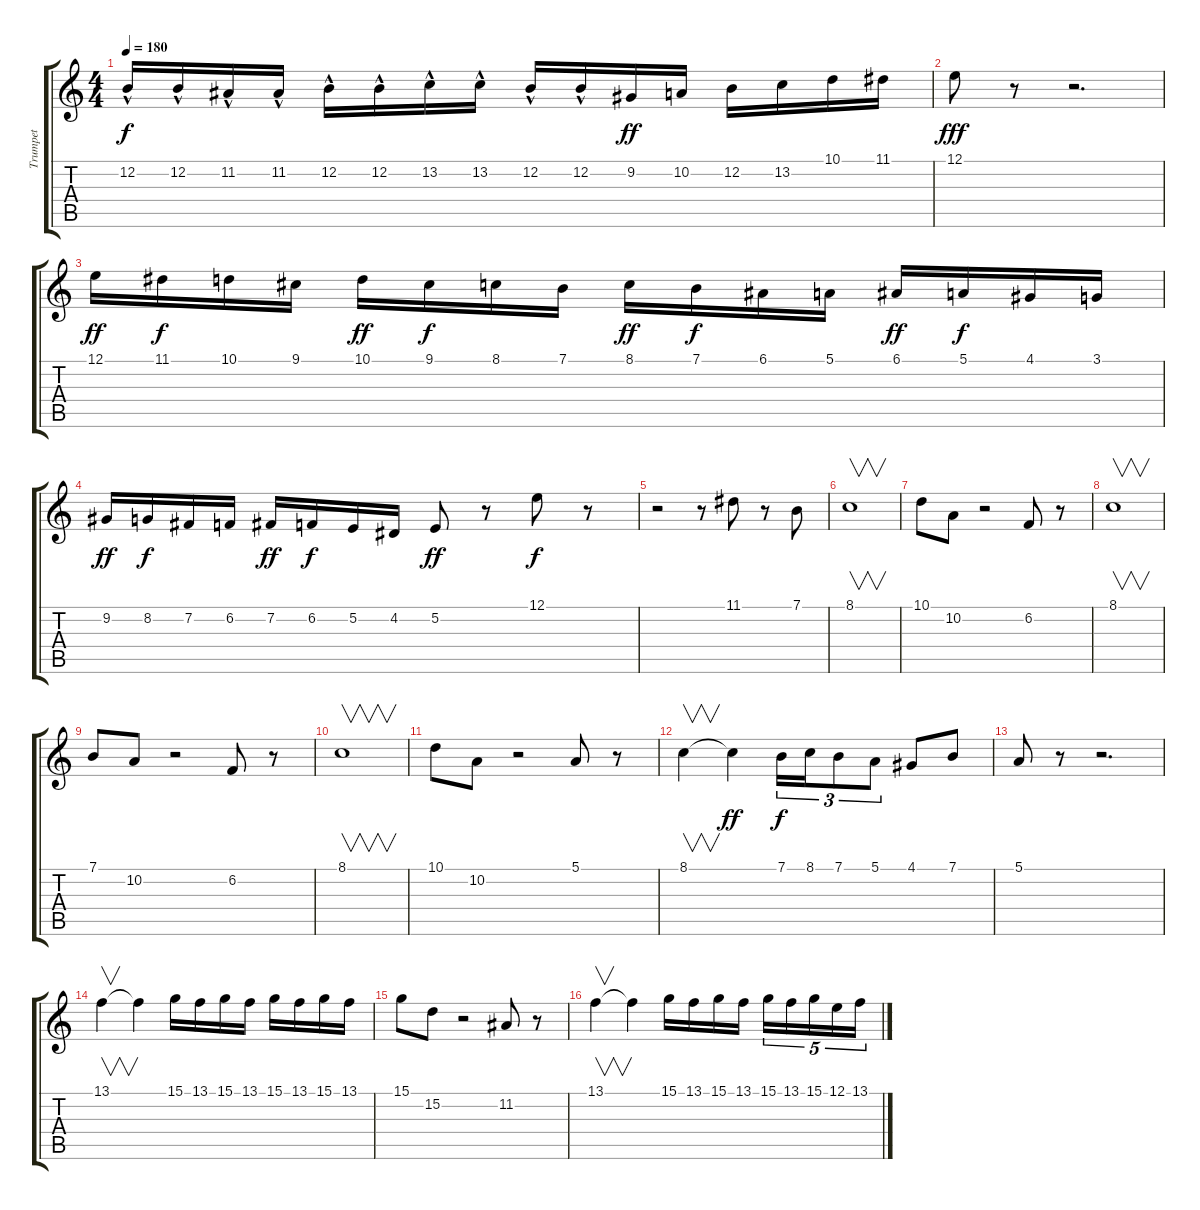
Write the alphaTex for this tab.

\track ("Trumpet" "Trumpet") {instrument trumpet}
\staff {score tabs}
\tuning (E4 B3 G3 D3 A2 E2) {hide}
\ts (4 4)
\tempo 180
\clef g2
\ks c
12.2{hac}.16{dy f} 12.2{hac}.16 11.2{hac}.16 11.2{hac}.16 12.2{hac}.16 12.2{hac}.16 13.2{hac}.16 13.2{hac}.16 12.2{hac}.16 12.2{hac}.16 9.2.16{dy ff} 10.2.16 12.2.16 13.2.16 10.1.16 11.1.16 |
12.1.8{dy fff} r.8 r.2{d} |
12.1.16{dy ff} 11.1.16{dy f} 10.1.16 9.1.16 10.1.16{dy ff} 9.1.16{dy f} 8.1.16 7.1.16 8.1.16{dy ff} 7.1.16{dy f} 6.1.16 5.1.16 6.1.16{dy ff} 5.1.16{dy f} 4.1.16 3.1.16 |
9.2.16{dy ff} 8.2.16{dy f} 7.2.16 6.2.16 7.2.16{dy ff} 6.2.16{dy f} 5.2.16 4.2.16 5.2.8{dy ff} r.8 12.1.8{dy f} r.8 |
r.2 r.8 11.1.8 r.8 7.1.8 |
8.1.1{v} |
10.1.8 10.2.8 r.2 6.2.8 r.8 |
8.1.1{v} |
7.1.8 10.2.8 r.2 6.2.8 r.8 |
8.1.1{v} |
10.1.8 10.2.8 r.2 5.1.8 r.8 |
8.1.4{v} 8.1{t}.4{dy ff} 7.1.16{tu (3 2) dy f} 8.1.16{tu (3 2)} 7.1.8{tu (3 2)} 5.1.8{tu (3 2)} 4.1.8 7.1.8 |
5.1.8 r.8 r.2{d} |
13.1.4{v} 13.1{t}.4 15.1.16 13.1.16 15.1.16 13.1.16 15.1.16 13.1.16 15.1.16 13.1.16 |
15.1.8 15.2.8 r.2 11.2.8 r.8 |
13.1.4{v} 13.1{t}.4 15.1.16 13.1.16 15.1.16 13.1.16 15.1.16{tu (5 4)} 13.1.16{tu (5 4)} 15.1.16{tu (5 4)} 12.1.16{tu (5 4)} 13.1.16{tu (5 4)}
